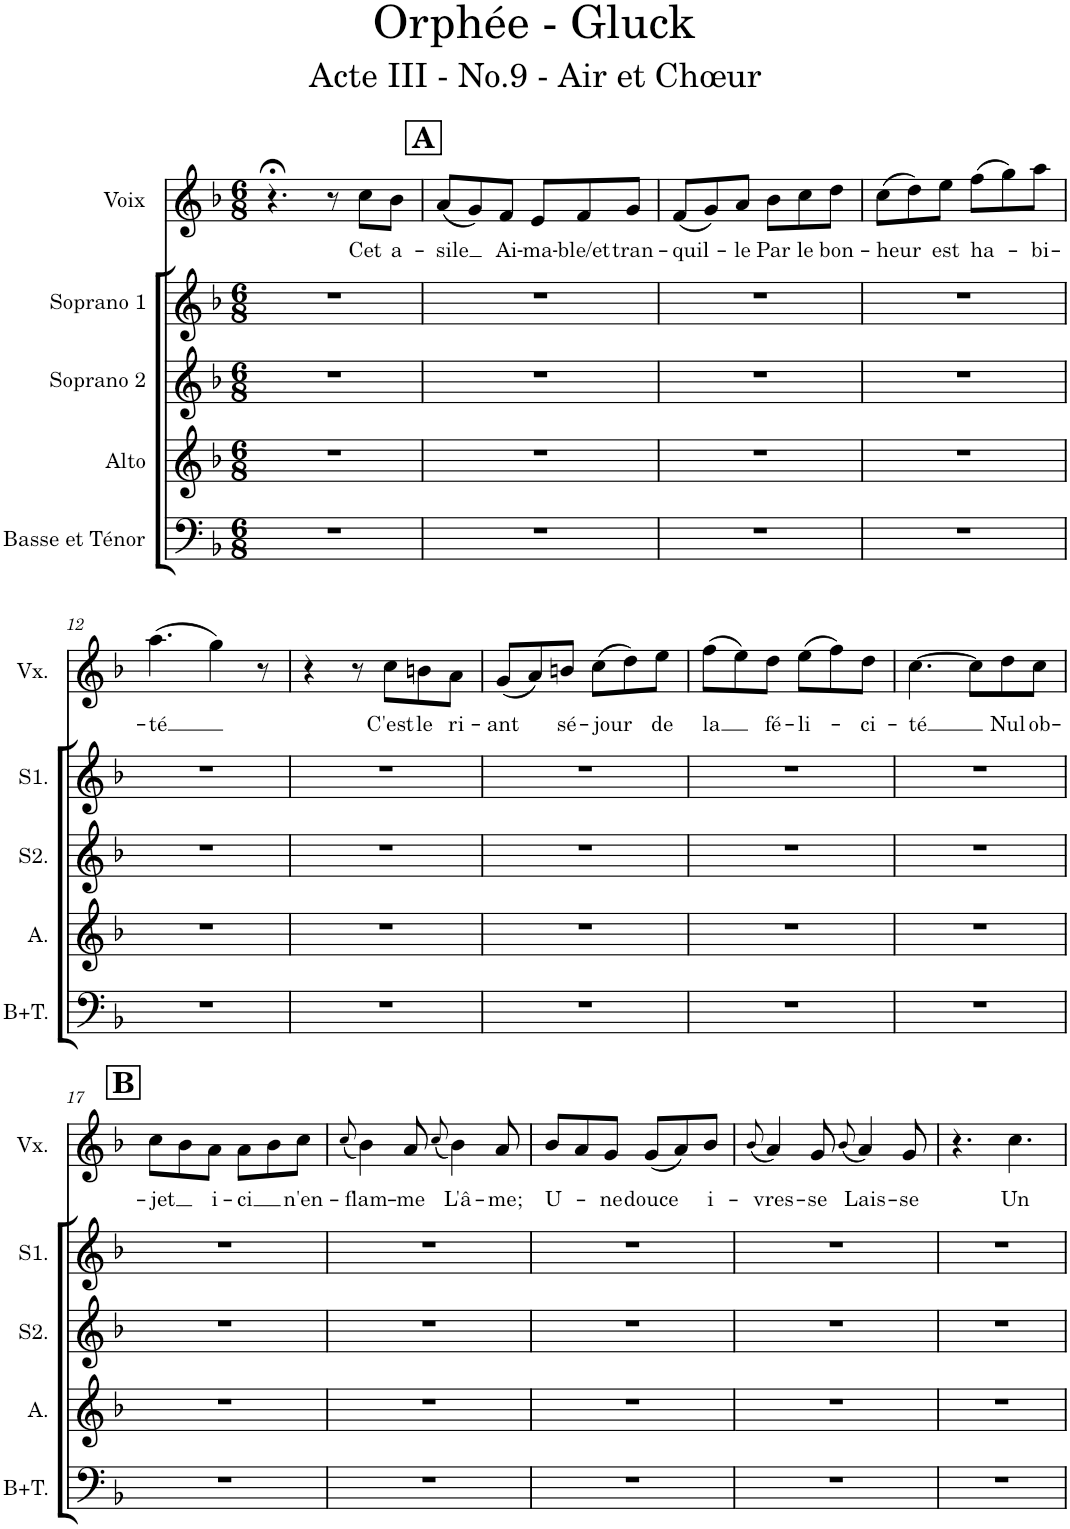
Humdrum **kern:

**kern	**kern	**kern	**kern	**kern	**text
*part5	*part4	*part3	*part2	*part1	*part1
*staff5	*staff4	*staff3	*staff2	*staff1	*staff1
*I"Basse et Ténor	*I"Alto	*I"Soprano 2	*I"Soprano 1	*I"Voix	*
*I'B+T.	*I'A.	*I'S2.	*I'S1.	*I'Vx.	*
*clefF4	*clefG2	*clefG2	*clefG2	*clefG2	*
*k[b-]	*k[b-]	*k[b-]	*k[b-]	*k[b-]	*
*M6/8	*M6/8	*M6/8	*M6/8	*M6/8	*
=8	=8	=8	=8	=8	=8
2.r	2.r	2.r	2.r	4.r;<	.
.	.	.	.	8r	.
!	!	!	!	!	!LO:LY:b
.	.	.	.	8cc\L	Cet
!	!	!	!	!	!LO:LY:b
.	.	.	.	8b-\J	a-
!!LO:REH:place=s1:a:B:cj:fs=14:t=A
=9	=9	=9	=9	=9	=9
!	!	!	!	!	!LO:LY:b
2.r	2.r	2.r	2.r	(8a/L	-sile
.	.	.	.	8g/)	.
!	!	!	!	!	!LO:LY:b
.	.	.	.	8f/J	Ai-
!	!	!	!	!	!LO:LY:b
.	.	.	.	8e/L	-ma-
!	!	!	!	!	!LO:LY:b
.	.	.	.	8f/	-ble/et
!	!	!	!	!	!LO:LY:b
.	.	.	.	8g/J	tran-
=10	=10	=10	=10	=10	=10
!	!	!	!	!	!LO:LY:b
2.r	2.r	2.r	2.r	(8f/L	-quil-
.	.	.	.	8g/)	.
!	!	!	!	!	!LO:LY:b
.	.	.	.	8a/J	-le
!	!	!	!	!	!LO:LY:b
.	.	.	.	8b-\L	Par
!	!	!	!	!	!LO:LY:b
.	.	.	.	8cc\	le
!	!	!	!	!	!LO:LY:b
.	.	.	.	8dd\J	bon-
=11	=11	=11	=11	=11	=11
!	!	!	!	!	!LO:LY:b
2.r	2.r	2.r	2.r	(8cc\L	-heur
.	.	.	.	8dd\)	.
!	!	!	!	!	!LO:LY:b
.	.	.	.	8ee\J	est
!	!	!	!	!	!LO:LY:b
.	.	.	.	(8ff\L	ha-
.	.	.	.	8gg\)	.
!	!	!	!	!	!LO:LY:b
.	.	.	.	8aa\J	-bi-
!!LO:LB:g=z
=12	=12	=12	=12	=12	=12
!	!	!	!	!	!LO:LY:b
2.r	2.r	2.r	2.r	(4.aa\	-té
.	.	.	.	4gg\)	.
.	.	.	.	8r	.
=13	=13	=13	=13	=13	=13
2.r	2.r	2.r	2.r	4r	.
.	.	.	.	8r	.
!	!	!	!	!	!LO:LY:b
.	.	.	.	8cc\L	C'est
!	!	!	!	!	!LO:LY:b
.	.	.	.	8bn\	le
!	!	!	!	!	!LO:LY:b
.	.	.	.	8a\J	ri-
=14	=14	=14	=14	=14	=14
!	!	!	!	!	!LO:LY:b
2.r	2.r	2.r	2.r	(8g/L	-ant
.	.	.	.	8a/)	.
!	!	!	!	!	!LO:LY:b
.	.	.	.	8bn/J	sé-
!	!	!	!	!	!LO:LY:b
.	.	.	.	(8cc\L	-jour
.	.	.	.	8dd\)	.
!	!	!	!	!	!LO:LY:b
.	.	.	.	8ee\J	de
=15	=15	=15	=15	=15	=15
!	!	!	!	!	!LO:LY:b
2.r	2.r	2.r	2.r	(8ff\L	la
.	.	.	.	8ee\)	.
!	!	!	!	!	!LO:LY:b
.	.	.	.	8dd\J	fé-
!	!	!	!	!	!LO:LY:b
.	.	.	.	(8ee\L	-li-
.	.	.	.	8ff\)	.
!	!	!	!	!	!LO:LY:b
.	.	.	.	8dd\J	-ci-
=16	=16	=16	=16	=16	=16
!	!	!	!	!	!LO:LY:b
2.r	2.r	2.r	2.r	[4.cc\	-té
.	.	.	.	8cc\L]	.
!	!	!	!	!	!LO:LY:b
.	.	.	.	8dd\	Nul
!	!	!	!	!	!LO:LY:b
.	.	.	.	8cc\J	ob-
!!LO:LB:g=z
!!LO:REH:place=s1:a:B:cj:fs=14:t=B
=17	=17	=17	=17	=17	=17
!	!	!	!	!	!LO:LY:b
2.r	2.r	2.r	2.r	8cc\L	-jet
.	.	.	.	8b-\	.
!	!	!	!	!	!LO:LY:b
.	.	.	.	8a\J	i-
!	!	!	!	!	!LO:LY:b
.	.	.	.	8a\L	-ci
.	.	.	.	8b-\	.
!	!	!	!	!	!LO:LY:b
.	.	.	.	8cc\J	n'en-
=18	=18	=18	=18	=18	=18
.	.	.	.	(8qcc/	.
!	!	!	!	!	!LO:LY:b
2.r	2.r	2.r	2.r	4b-\)	-flam-
!	!	!	!	!	!LO:LY:b
.	.	.	.	8a/	-me
.	.	.	.	(8qcc/	.
!	!	!	!	!	!LO:LY:b
.	.	.	.	4b-\)	L'â-
!	!	!	!	!	!LO:LY:b
.	.	.	.	8a/	-me;
=19	=19	=19	=19	=19	=19
!	!	!	!	!	!LO:LY:b
2.r	2.r	2.r	2.r	8b-/L	U-
.	.	.	.	8a/	.
!	!	!	!	!	!LO:LY:b
.	.	.	.	8g/J	-ne
!	!	!	!	!	!LO:LY:b
.	.	.	.	(8g/L	douce
.	.	.	.	8a/)	.
!	!	!	!	!	!LO:LY:b
.	.	.	.	8b-/J	i-
=20	=20	=20	=20	=20	=20
.	.	.	.	(8qb-/	.
!	!	!	!	!	!LO:LY:b
2.r	2.r	2.r	2.r	4a/)	-vres-
!	!	!	!	!	!LO:LY:b
.	.	.	.	8g/	-se
.	.	.	.	(8qb-/	.
!	!	!	!	!	!LO:LY:b
.	.	.	.	4a/)	Lais-
!	!	!	!	!	!LO:LY:b
.	.	.	.	8g/	-se
=21	=21	=21	=21	=21	=21
2.r	2.r	2.r	2.r	4.r	.
!	!	!	!	!	!LO:LY:b
.	.	.	.	4.cc\	Un
=	=	=	=	=	=
*-	*-	*-	*-	*-	*-
